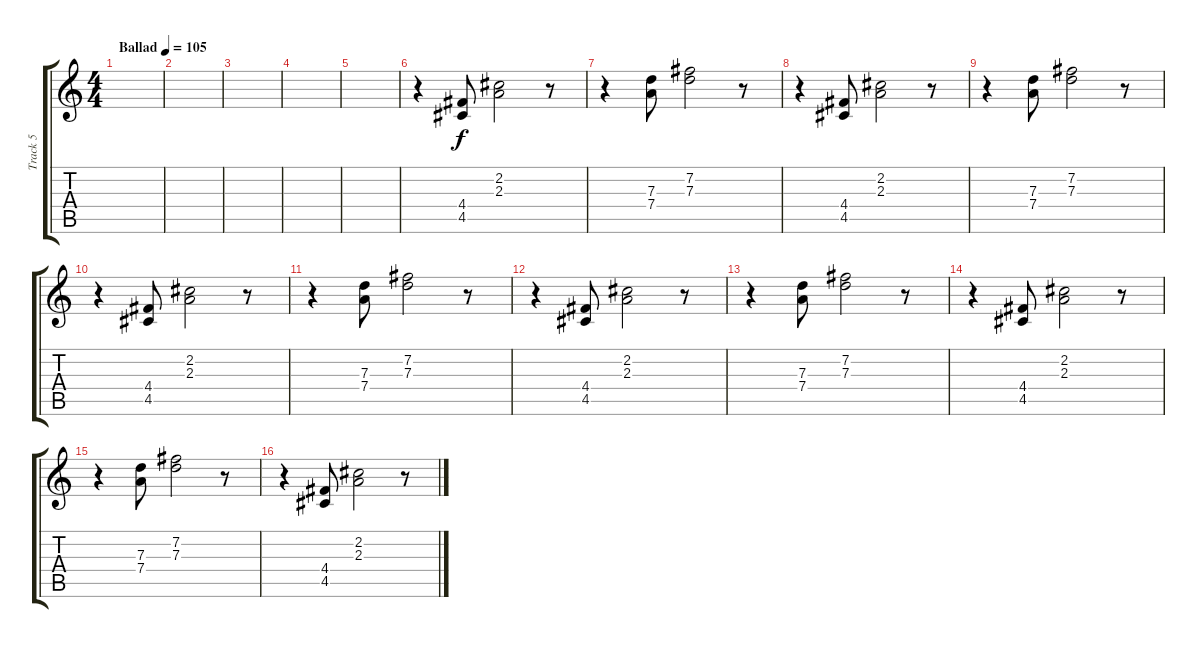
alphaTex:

\track ("Track 5" "Track 5") {instrument overdrivenguitar}
\staff {score tabs}
\tuning (E4 B3 G3 D3 A2 E2) {hide}
\ts (4 4)
\tempo (105 "Ballad")
\clef g2
\ks c
|
|
|
|
|
r.4 (4.4 4.5).8 (2.2 2.3).2 r.8 |
r.4 (7.3 7.4).8 (7.2 7.3).2 r.8 |
r.4 (4.4 4.5).8 (2.2 2.3).2 r.8 |
r.4 (7.3 7.4).8 (7.2 7.3).2 r.8 |
r.4 (4.4 4.5).8 (2.2 2.3).2 r.8 |
r.4 (7.3 7.4).8 (7.2 7.3).2 r.8 |
r.4 (4.4 4.5).8 (2.2 2.3).2 r.8 |
r.4 (7.3 7.4).8 (7.2 7.3).2 r.8 |
r.4 (4.4 4.5).8 (2.2 2.3).2 r.8 |
r.4 (7.3 7.4).8 (7.2 7.3).2 r.8 |
r.4 (4.4 4.5).8 (2.2 2.3).2 r.8
